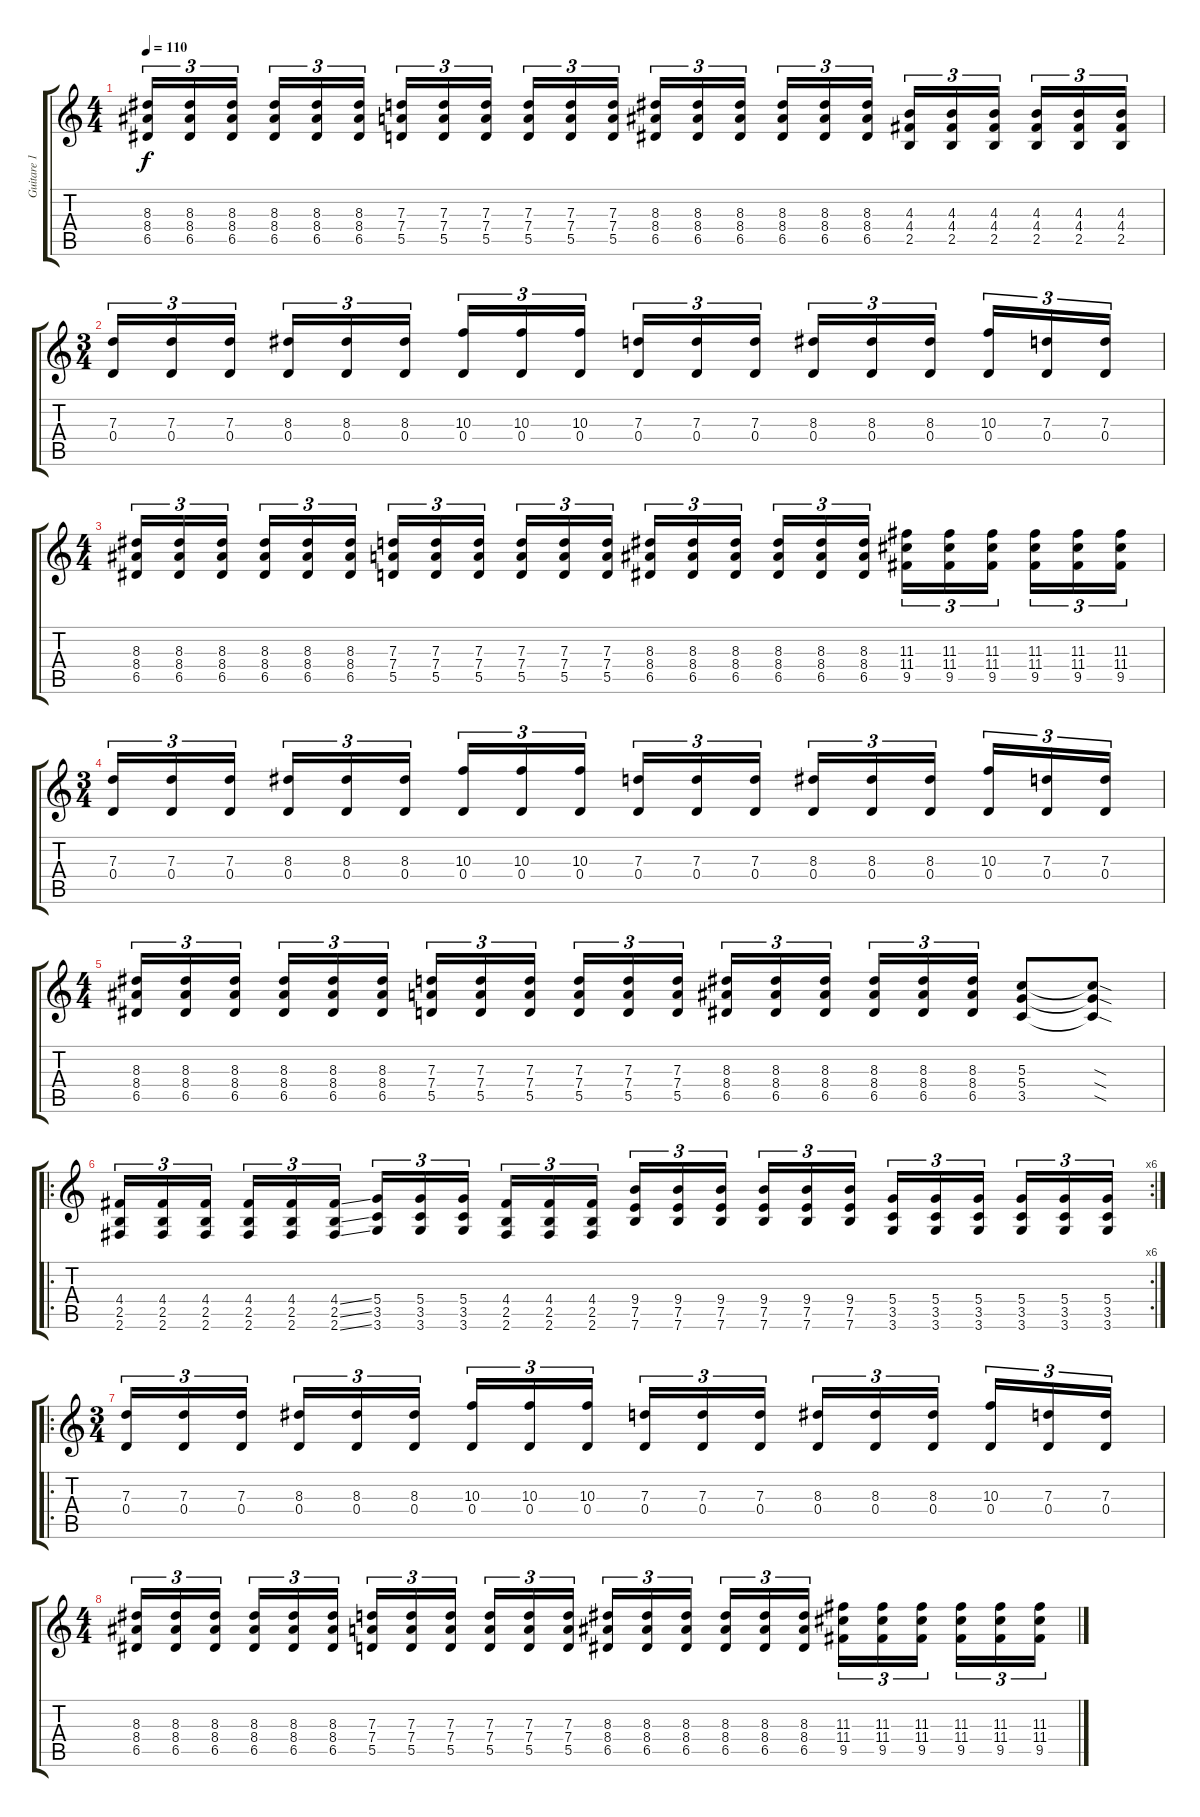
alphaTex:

\track ("Guitare 1" "Guitare 1") {instrument distortionguitar}
\staff {score tabs}
\tuning (E4 B3 G3 D3 A2 E2) {hide}
\ts (4 4)
\tempo 110
\clef g2
\ks c
(8.3 8.4 6.5).16{tu (3 2) dy f} (8.3 8.4 6.5).16{tu (3 2)} (8.3 8.4 6.5).16{tu (3 2) beam splitsecondary} (8.3 8.4 6.5).16{tu (3 2)} (8.3 8.4 6.5).16{tu (3 2)} (8.3 8.4 6.5).16{tu (3 2)} (7.3 7.4 5.5).16{tu (3 2)} (7.3 7.4 5.5).16{tu (3 2)} (7.3 7.4 5.5).16{tu (3 2) beam splitsecondary} (7.3 7.4 5.5).16{tu (3 2)} (7.3 7.4 5.5).16{tu (3 2)} (7.3 7.4 5.5).16{tu (3 2)} (8.3 8.4 6.5).16{tu (3 2)} (8.3 8.4 6.5).16{tu (3 2)} (8.3 8.4 6.5).16{tu (3 2) beam splitsecondary} (8.3 8.4 6.5).16{tu (3 2)} (8.3 8.4 6.5).16{tu (3 2)} (8.3 8.4 6.5).16{tu (3 2)} (4.3 4.4 2.5).16{tu (3 2)} (4.3 4.4 2.5).16{tu (3 2)} (4.3 4.4 2.5).16{tu (3 2) beam splitsecondary} (4.3 4.4 2.5).16{tu (3 2)} (4.3 4.4 2.5).16{tu (3 2)} (4.3 4.4 2.5).16{tu (3 2)} |
\ts (3 4)
(7.3 0.4).16{tu (3 2)} (7.3 0.4).16{tu (3 2)} (7.3 0.4).16{tu (3 2) beam splitsecondary} (8.3 0.4).16{tu (3 2)} (8.3 0.4).16{tu (3 2)} (8.3 0.4).16{tu (3 2)} (10.3 0.4).16{tu (3 2)} (10.3 0.4).16{tu (3 2)} (10.3 0.4).16{tu (3 2) beam splitsecondary} (7.3 0.4).16{tu (3 2)} (7.3 0.4).16{tu (3 2)} (7.3 0.4).16{tu (3 2)} (8.3 0.4).16{tu (3 2)} (8.3 0.4).16{tu (3 2)} (8.3 0.4).16{tu (3 2) beam splitsecondary} (10.3 0.4).16{tu (3 2)} (7.3 0.4).16{tu (3 2)} (7.3 0.4).16{tu (3 2)} |
\ts (4 4)
(8.3 8.4 6.5).16{tu (3 2)} (8.3 8.4 6.5).16{tu (3 2)} (8.3 8.4 6.5).16{tu (3 2) beam splitsecondary} (8.3 8.4 6.5).16{tu (3 2)} (8.3 8.4 6.5).16{tu (3 2)} (8.3 8.4 6.5).16{tu (3 2)} (7.3 7.4 5.5).16{tu (3 2)} (7.3 7.4 5.5).16{tu (3 2)} (7.3 7.4 5.5).16{tu (3 2) beam splitsecondary} (7.3 7.4 5.5).16{tu (3 2)} (7.3 7.4 5.5).16{tu (3 2)} (7.3 7.4 5.5).16{tu (3 2)} (8.3 8.4 6.5).16{tu (3 2)} (8.3 8.4 6.5).16{tu (3 2)} (8.3 8.4 6.5).16{tu (3 2) beam splitsecondary} (8.3 8.4 6.5).16{tu (3 2)} (8.3 8.4 6.5).16{tu (3 2)} (8.3 8.4 6.5).16{tu (3 2)} (11.3 11.4 9.5).16{tu (3 2)} (11.3 11.4 9.5).16{tu (3 2)} (11.3 11.4 9.5).16{tu (3 2) beam splitsecondary} (11.3 11.4 9.5).16{tu (3 2)} (11.3 11.4 9.5).16{tu (3 2)} (11.3 11.4 9.5).16{tu (3 2)} |
\ts (3 4)
(7.3 0.4).16{tu (3 2)} (7.3 0.4).16{tu (3 2)} (7.3 0.4).16{tu (3 2) beam splitsecondary} (8.3 0.4).16{tu (3 2)} (8.3 0.4).16{tu (3 2)} (8.3 0.4).16{tu (3 2)} (10.3 0.4).16{tu (3 2)} (10.3 0.4).16{tu (3 2)} (10.3 0.4).16{tu (3 2) beam splitsecondary} (7.3 0.4).16{tu (3 2)} (7.3 0.4).16{tu (3 2)} (7.3 0.4).16{tu (3 2)} (8.3 0.4).16{tu (3 2)} (8.3 0.4).16{tu (3 2)} (8.3 0.4).16{tu (3 2) beam splitsecondary} (10.3 0.4).16{tu (3 2)} (7.3 0.4).16{tu (3 2)} (7.3 0.4).16{tu (3 2)} |
\ts (4 4)
(8.3 8.4 6.5).16{tu (3 2)} (8.3 8.4 6.5).16{tu (3 2)} (8.3 8.4 6.5).16{tu (3 2) beam splitsecondary} (8.3 8.4 6.5).16{tu (3 2)} (8.3 8.4 6.5).16{tu (3 2)} (8.3 8.4 6.5).16{tu (3 2)} (7.3 7.4 5.5).16{tu (3 2)} (7.3 7.4 5.5).16{tu (3 2)} (7.3 7.4 5.5).16{tu (3 2) beam splitsecondary} (7.3 7.4 5.5).16{tu (3 2)} (7.3 7.4 5.5).16{tu (3 2)} (7.3 7.4 5.5).16{tu (3 2)} (8.3 8.4 6.5).16{tu (3 2)} (8.3 8.4 6.5).16{tu (3 2)} (8.3 8.4 6.5).16{tu (3 2) beam splitsecondary} (8.3 8.4 6.5).16{tu (3 2)} (8.3 8.4 6.5).16{tu (3 2)} (8.3 8.4 6.5).16{tu (3 2)} (5.3 5.4 3.5).8 (5.3{sod t} 5.4{sod t} 3.5{sod t}).8 |
\ro
\rc 6
(4.4 2.5 2.6).16{tu (3 2)} (4.4 2.5 2.6).16{tu (3 2)} (4.4 2.5 2.6).16{tu (3 2) beam splitsecondary} (4.4 2.5 2.6).16{tu (3 2)} (4.4 2.5 2.6).16{tu (3 2)} (4.4{ss} 2.5{ss} 2.6{ss}).16{tu (3 2)} (5.4 3.5 3.6).16{tu (3 2)} (5.4 3.5 3.6).16{tu (3 2)} (5.4 3.5 3.6).16{tu (3 2) beam splitsecondary} (4.4 2.5 2.6).16{tu (3 2)} (4.4 2.5 2.6).16{tu (3 2)} (4.4 2.5 2.6).16{tu (3 2)} (9.4 7.5 7.6).16{tu (3 2)} (9.4 7.5 7.6).16{tu (3 2)} (9.4 7.5 7.6).16{tu (3 2) beam splitsecondary} (9.4 7.5 7.6).16{tu (3 2)} (9.4 7.5 7.6).16{tu (3 2)} (9.4 7.5 7.6).16{tu (3 2)} (5.4 3.5 3.6).16{tu (3 2)} (5.4 3.5 3.6).16{tu (3 2)} (5.4 3.5 3.6).16{tu (3 2) beam splitsecondary} (5.4 3.5 3.6).16{tu (3 2)} (5.4 3.5 3.6).16{tu (3 2)} (5.4 3.5 3.6).16{tu (3 2)} |
\ro
\ts (3 4)
(7.3 0.4).16{tu (3 2)} (7.3 0.4).16{tu (3 2)} (7.3 0.4).16{tu (3 2) beam splitsecondary} (8.3 0.4).16{tu (3 2)} (8.3 0.4).16{tu (3 2)} (8.3 0.4).16{tu (3 2)} (10.3 0.4).16{tu (3 2)} (10.3 0.4).16{tu (3 2)} (10.3 0.4).16{tu (3 2) beam splitsecondary} (7.3 0.4).16{tu (3 2)} (7.3 0.4).16{tu (3 2)} (7.3 0.4).16{tu (3 2)} (8.3 0.4).16{tu (3 2)} (8.3 0.4).16{tu (3 2)} (8.3 0.4).16{tu (3 2) beam splitsecondary} (10.3 0.4).16{tu (3 2)} (7.3 0.4).16{tu (3 2)} (7.3 0.4).16{tu (3 2)} |
\ts (4 4)
(8.3 8.4 6.5).16{tu (3 2)} (8.3 8.4 6.5).16{tu (3 2)} (8.3 8.4 6.5).16{tu (3 2) beam splitsecondary} (8.3 8.4 6.5).16{tu (3 2)} (8.3 8.4 6.5).16{tu (3 2)} (8.3 8.4 6.5).16{tu (3 2)} (7.3 7.4 5.5).16{tu (3 2)} (7.3 7.4 5.5).16{tu (3 2)} (7.3 7.4 5.5).16{tu (3 2) beam splitsecondary} (7.3 7.4 5.5).16{tu (3 2)} (7.3 7.4 5.5).16{tu (3 2)} (7.3 7.4 5.5).16{tu (3 2)} (8.3 8.4 6.5).16{tu (3 2)} (8.3 8.4 6.5).16{tu (3 2)} (8.3 8.4 6.5).16{tu (3 2) beam splitsecondary} (8.3 8.4 6.5).16{tu (3 2)} (8.3 8.4 6.5).16{tu (3 2)} (8.3 8.4 6.5).16{tu (3 2)} (11.3 11.4 9.5).16{tu (3 2)} (11.3 11.4 9.5).16{tu (3 2)} (11.3 11.4 9.5).16{tu (3 2) beam splitsecondary} (11.3 11.4 9.5).16{tu (3 2)} (11.3 11.4 9.5).16{tu (3 2)} (11.3 11.4 9.5).16{tu (3 2)}
